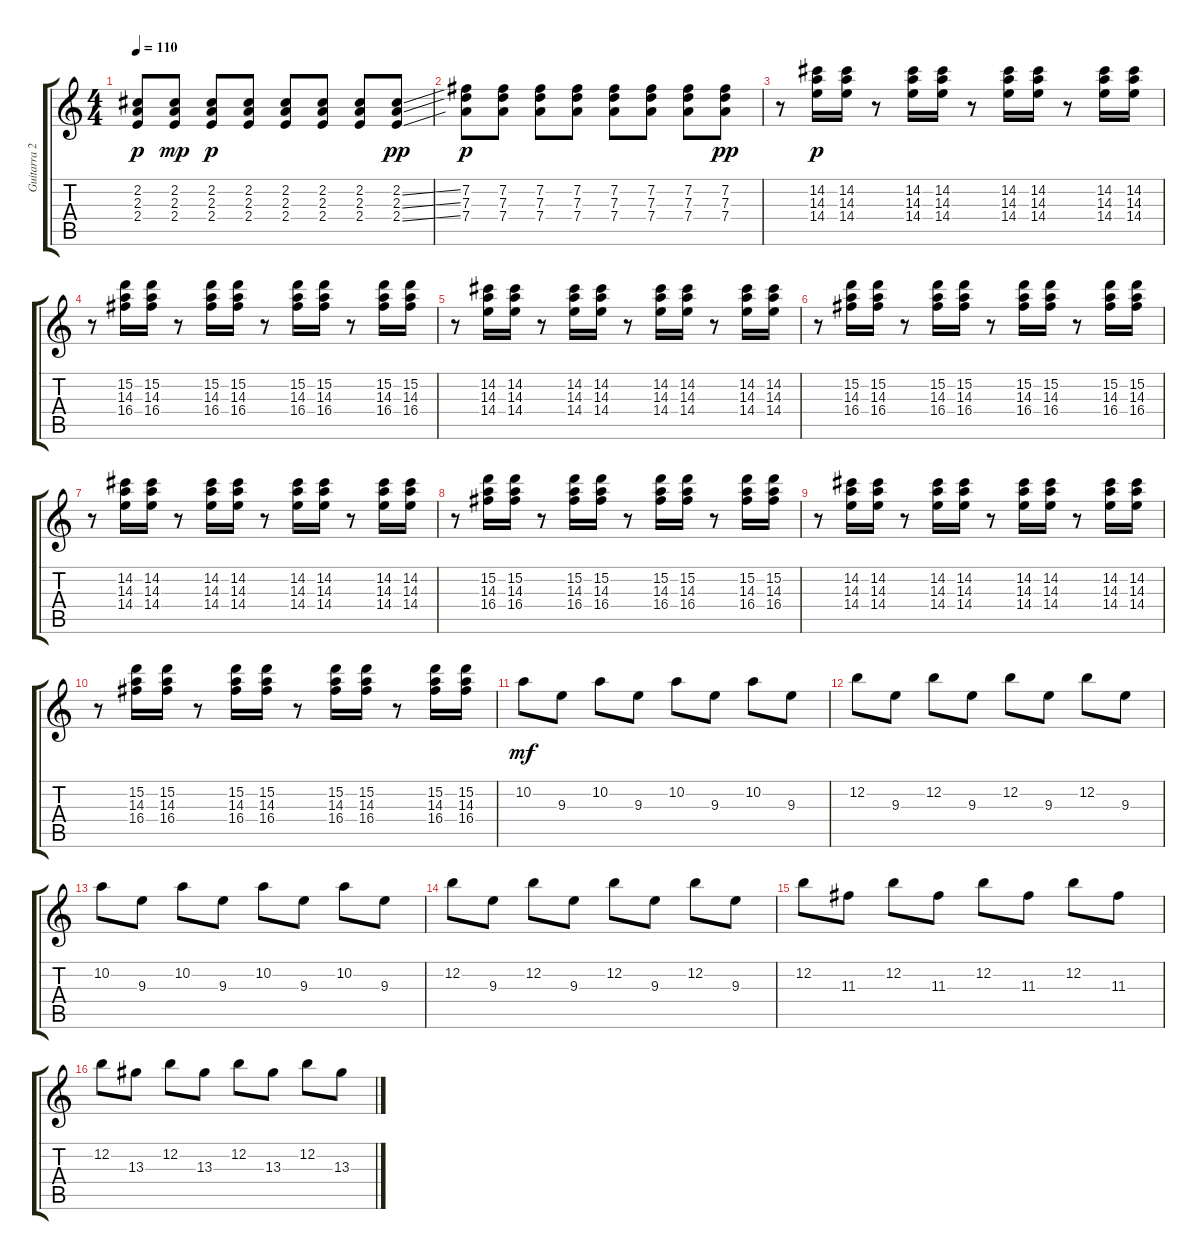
\track ("Guitarra 2" "Guitarra 2") {instrument overdrivenguitar}
\staff {score tabs}
\tuning (E4 B3 G3 D3 A2 E2) {hide}
\ts (4 4)
\tempo 110
\clef g2
\ks c
(2.2 2.3 2.4).8{dy p} (2.2 2.3 2.4).8{dy mp} (2.2 2.3 2.4).8{dy p} (2.2 2.3 2.4).8 (2.2 2.3 2.4).8 (2.2 2.3 2.4).8 (2.2 2.3 2.4).8 (2.2{ss} 2.3{ss} 2.4{ss}).8{dy pp} |
(7.2 7.3 7.4).8{dy p} (7.2 7.3 7.4).8 (7.2 7.3 7.4).8 (7.2 7.3 7.4).8 (7.2 7.3 7.4).8 (7.2 7.3 7.4).8 (7.2 7.3 7.4).8 (7.2 7.3 7.4).8{dy pp} |
r.8 (14.2 14.3 14.4).16{dy p} (14.2 14.3 14.4).16 r.8 (14.2 14.3 14.4).16 (14.2 14.3 14.4).16 r.8 (14.2 14.3 14.4).16 (14.2 14.3 14.4).16 r.8 (14.2 14.3 14.4).16 (14.2 14.3 14.4).16 |
r.8 (15.2 14.3 16.4).16 (15.2 14.3 16.4).16 r.8 (15.2 14.3 16.4).16 (15.2 14.3 16.4).16 r.8 (15.2 14.3 16.4).16 (15.2 14.3 16.4).16 r.8 (15.2 14.3 16.4).16 (15.2 14.3 16.4).16 |
r.8 (14.2 14.3 14.4).16 (14.2 14.3 14.4).16 r.8 (14.2 14.3 14.4).16 (14.2 14.3 14.4).16 r.8 (14.2 14.3 14.4).16 (14.2 14.3 14.4).16 r.8 (14.2 14.3 14.4).16 (14.2 14.3 14.4).16 |
r.8 (15.2 14.3 16.4).16 (15.2 14.3 16.4).16 r.8 (15.2 14.3 16.4).16 (15.2 14.3 16.4).16 r.8 (15.2 14.3 16.4).16 (15.2 14.3 16.4).16 r.8 (15.2 14.3 16.4).16 (15.2 14.3 16.4).16 |
r.8 (14.2 14.3 14.4).16 (14.2 14.3 14.4).16 r.8 (14.2 14.3 14.4).16 (14.2 14.3 14.4).16 r.8 (14.2 14.3 14.4).16 (14.2 14.3 14.4).16 r.8 (14.2 14.3 14.4).16 (14.2 14.3 14.4).16 |
r.8 (15.2 14.3 16.4).16 (15.2 14.3 16.4).16 r.8 (15.2 14.3 16.4).16 (15.2 14.3 16.4).16 r.8 (15.2 14.3 16.4).16 (15.2 14.3 16.4).16 r.8 (15.2 14.3 16.4).16 (15.2 14.3 16.4).16 |
r.8 (14.2 14.3 14.4).16 (14.2 14.3 14.4).16 r.8 (14.2 14.3 14.4).16 (14.2 14.3 14.4).16 r.8 (14.2 14.3 14.4).16 (14.2 14.3 14.4).16 r.8 (14.2 14.3 14.4).16 (14.2 14.3 14.4).16 |
r.8 (15.2 14.3 16.4).16 (15.2 14.3 16.4).16 r.8 (15.2 14.3 16.4).16 (15.2 14.3 16.4).16 r.8 (15.2 14.3 16.4).16 (15.2 14.3 16.4).16 r.8 (15.2 14.3 16.4).16 (15.2 14.3 16.4).16 |
10.2.8{dy mf} 9.3.8 10.2.8 9.3.8 10.2.8 9.3.8 10.2.8 9.3.8 |
12.2.8 9.3.8 12.2.8 9.3.8 12.2.8 9.3.8 12.2.8 9.3.8 |
10.2.8 9.3.8 10.2.8 9.3.8 10.2.8 9.3.8 10.2.8 9.3.8 |
12.2.8 9.3.8 12.2.8 9.3.8 12.2.8 9.3.8 12.2.8 9.3.8 |
12.2.8 11.3.8 12.2.8 11.3.8 12.2.8 11.3.8 12.2.8 11.3.8 |
12.2.8 13.3.8 12.2.8 13.3.8 12.2.8 13.3.8 12.2.8 13.3.8
